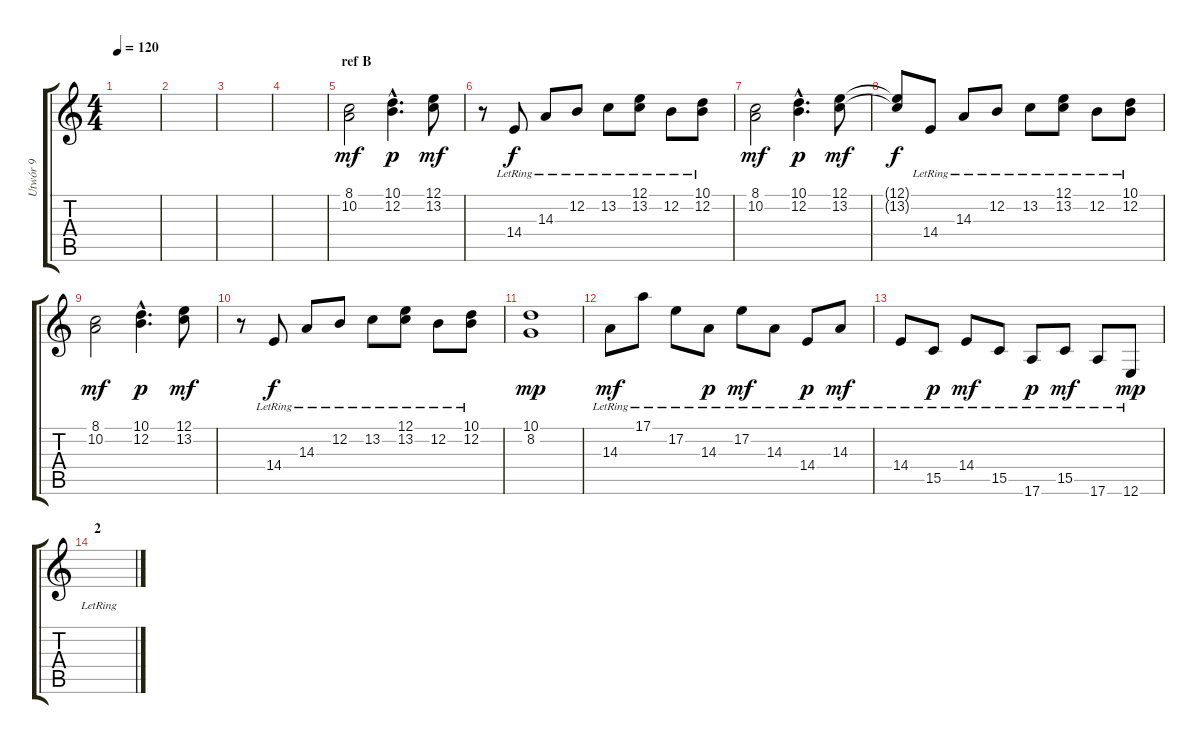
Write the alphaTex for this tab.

\track ("Utwór 9" "Utwór 9") {instrument pad3polysynth}
\staff {score tabs}
\tuning (E4 B3 G3 D3 A2 E2) {hide}
\ts (4 4)
\tempo 120
\clef g2
\ks c
|
|
|
|
\section ("" "ref B")
(8.1 10.2).2{dy mf} (10.1{hac} 12.2{hac}).4{d dy p} (12.1 13.2).8{dy mf} |
r.8 14.4{lr}.8{dy f} 14.3{lr}.8 12.2{lr}.8 13.2{lr}.8 (12.1{lr} 13.2).8 12.2{lr}.8 (10.1{lr} 12.2).8 |
(8.1 10.2).2{dy mf} (10.1{hac} 12.2{hac}).4{d dy p} (12.1 13.2).8{dy mf} |
(12.1{t} 13.2{t}).8{dy f} 14.4{lr}.8 14.3{lr}.8 12.2{lr}.8 13.2{lr}.8 (12.1{lr} 13.2).8 12.2{lr}.8 (10.1{lr} 12.2).8 |
(8.1 10.2).2{dy mf} (10.1{hac} 12.2{hac}).4{d dy p} (12.1 13.2).8{dy mf} |
r.8 14.4{lr}.8{dy f} 14.3{lr}.8 12.2{lr}.8 13.2{lr}.8 (12.1{lr} 13.2).8 12.2{lr}.8 (10.1{lr} 12.2).8 |
(10.1 8.2).1{dy mp} |
14.3{lr}.8{dy mf} 17.1{lr}.8 17.2{lr}.8 14.3{lr}.8{dy p} 17.2{lr}.8{dy mf} 14.3{lr}.8 14.4{lr}.8{dy p} 14.3{lr}.8{dy mf} |
14.4{lr}.8 15.5{lr}.8{dy p} 14.4{lr}.8{dy mf} 15.5{lr}.8 17.6{lr}.8{dy p} 15.5{lr}.8{dy mf} 17.6{lr}.8 12.6{lr}.8{dy mp} |
\section ("" "2")
